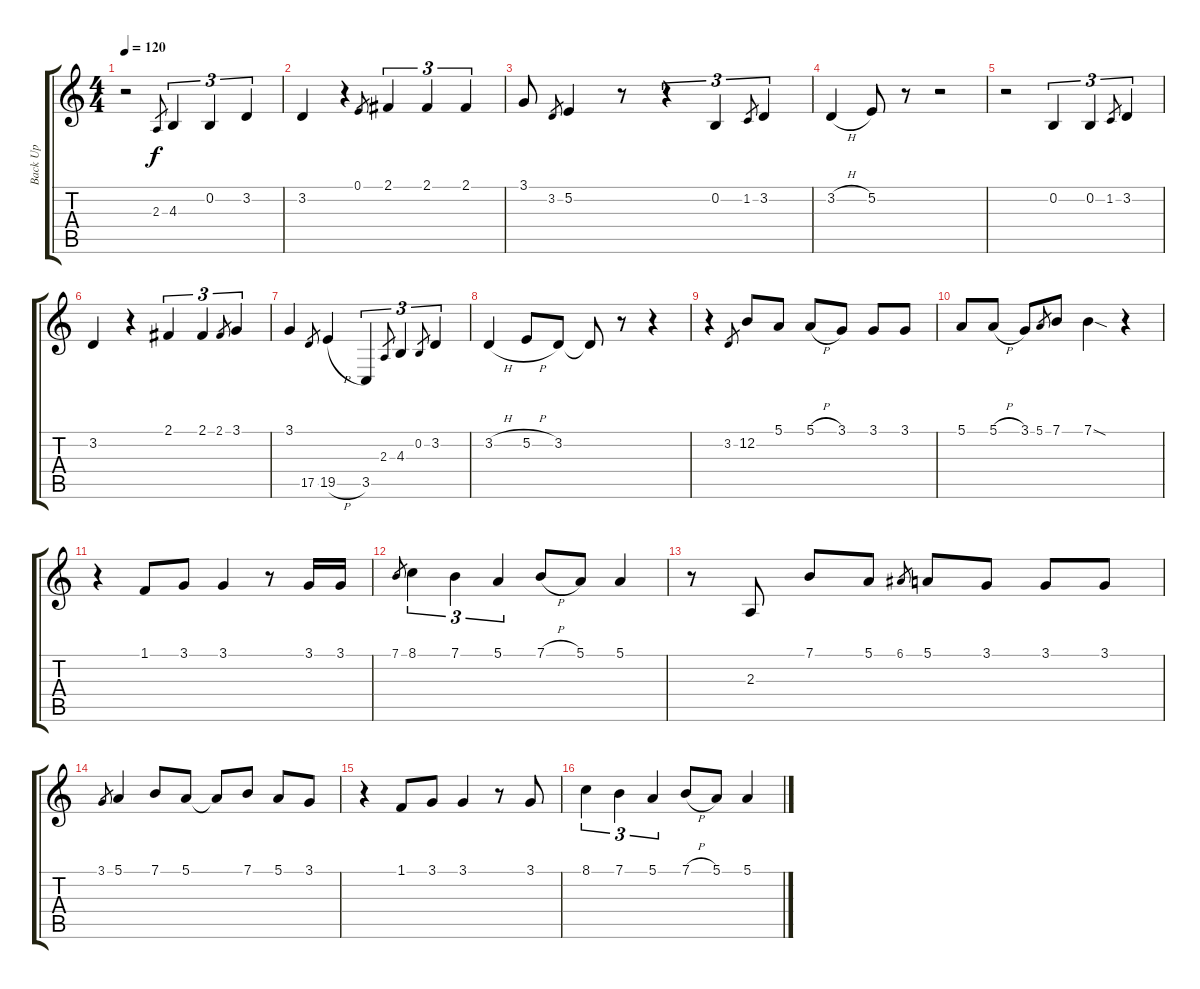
\track ("Back Up" "Back Up") {instrument synthvoice}
\staff {score tabs}
\tuning (E4 B3 G3 D3 A2 E2) {hide}
\ts (4 4)
\tempo 120
\clef g2
\ks c
r.2{dy f} 2.3.8{gr} 4.3.4{tu (3 2)} 0.2.4{tu (3 2)} 3.2.4{tu (3 2)} |
3.2.4 r.4 0.1.8{gr} 2.1.4{tu (3 2)} 2.1.4{tu (3 2)} 2.1.4{tu (3 2)} |
3.1.8 3.2.8{gr} 5.2.4 r.8 r.4{tu (3 2)} 0.2.4{tu (3 2)} 1.2.8{gr} 3.2.4{tu (3 2)} |
3.2{h}.4 5.2.8 r.8 r.2 |
r.2 0.2.4{tu (3 2)} 0.2.4{tu (3 2)} 1.2.8{gr} 3.2.4{tu (3 2)} |
3.2.4 r.4 2.1.4{tu (3 2)} 2.1.4{tu (3 2)} 2.1.8{gr} 3.1.4{tu (3 2)} |
3.1.4 17.5.8{gr} 19.5{h}.4 3.5.4{tu (3 2)} 2.3.8{gr} 4.3.4{tu (3 2)} 0.2.8{gr} 3.2.4{tu (3 2)} |
3.2{h}.4 5.2{h}.8 3.2.8 3.2{t}.8 r.8 r.4 |
r.4 3.2.8{gr} 12.2.8 5.1.8 5.1{h}.8 3.1.8 3.1.8 3.1.8 |
5.1.8 5.1{h}.8 3.1.8 5.1.8{gr} 7.1.8 7.1{sod}.4 r.4 |
r.4 1.1.8 3.1.8 3.1.4 r.8 3.1.16 3.1.16 |
7.1.8{gr} 8.1.4{tu (3 2)} 7.1.4{tu (3 2)} 5.1.4{tu (3 2)} 7.1{h}.8 5.1.8 5.1.4 |
r.8 2.3.8 7.1.8 5.1.8 6.1.8{gr} 5.1.8 3.1.8 3.1.8 3.1.8 |
3.1.8{gr} 5.1.4 7.1.8 5.1.8 5.1{t}.8 7.1.8 5.1.8 3.1.8 |
r.4 1.1.8 3.1.8 3.1.4 r.8 3.1.8 |
8.1.4{tu (3 2)} 7.1.4{tu (3 2)} 5.1.4{tu (3 2)} 7.1{h}.8 5.1.8 5.1.4
